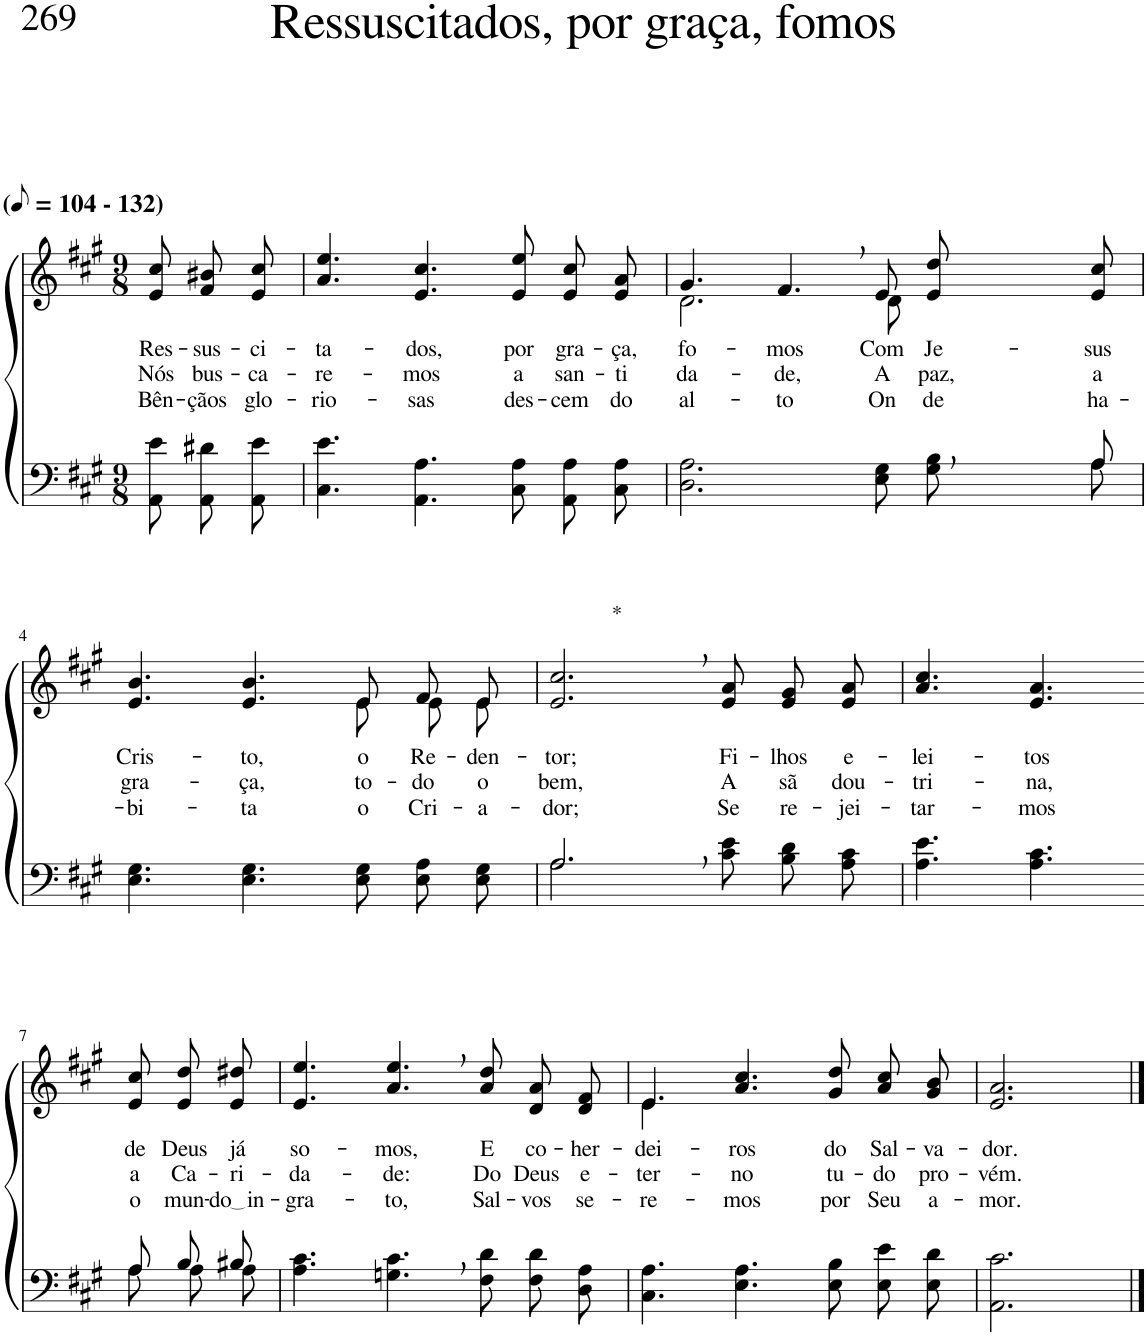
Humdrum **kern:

**kern	**kern	**text	**text	**text
*part2	*part1	*part1	*part1	*part1
*staff2	*staff1	*staff1	*staff1	*staff1
*I"Parte III e IV	*I"Parte I e II	*	*	*
*clefF4	*clefG2	*	*	*
*Trd1c2	*Trd1c2	*	*	*
*k[f#c#g#]	*k[f#c#g#]	*	*	*
*M9/8	*M9/8	*	*	*
*MM52	*MM52	*	*	*
=1	=1	=1	=1	=1
!	!LO:TX:a:B:t=(	!	!	!
!	!LO:TX:a:B:t=- 132)	!	!	!
!	!	!LO:LY:b	!LO:LY:b	!LO:LY:b
8AA\ 8e\L	8e/ 8cc#/L	Res-	Nós	Bên-
!	!	!LO:LY:b	!LO:LY:b	!LO:LY:b
8AA\ 8d#X\	8f#/ 8b#X/	-sus-	bus-	-çãos
!	!	!LO:LY:b	!LO:LY:b	!LO:LY:b
8AA\ 8e\J	8e/ 8cc#/J	-ci-	-ca-	glo-
=2	=2	=2	=2	=2
!	!	!LO:LY:b	!LO:LY:b	!LO:LY:b
4.C#\ 4.e\	4.a/ 4.ee/	-ta-	-re-	-rio-
!	!	!LO:LY:b	!LO:LY:b	!LO:LY:b
4.AA\ 4.A\	4.e/ 4.cc#/	-dos,	-mos	-sas
!	!	!LO:LY:b	!LO:LY:b	!LO:LY:b
8C#\ 8A\L	8e/ 8ee/L	por	a	des-
!	!	!LO:LY:b	!LO:LY:b	!LO:LY:b
8AA\ 8A\	8e/ 8cc#/	gra-	san-	-cem
!	!	!LO:LY:b	!LO:LY:b	!LO:LY:b
8C#\ 8A\J	8e/ 8a/J	-ça,	-ti-	do
=3	=3	=3	=3	=3
*^	*^	*	*	*
!	!	!	!	!LO:LY:b	!LO:LY:b	!LO:LY:b
1ryy	2.D\ 2.A\	4.g#/	2.d\	fo-	-da-	al-
!	!	!	!	!LO:LY:b	!LO:LY:b	!LO:LY:b
.	.	4.f#,/	.	-mos	de,	-to
!	!	!	!	!LO:LY:b	!LO:LY:b	!LO:LY:b
.	8E\ 8G#\L	8e/L	8d\	Com	-A	On-
!	!	!	!	!LO:LY:b	!LO:LY:b	!LO:LY:b
.	8G#\ 8B\	8e/ 8dd/	4ryy	Je-	paz,	-de
!	!	!	!	!LO:LY:b	!LO:LY:b	!LO:LY:b
8A/	8A\J	8e/ 8cc#/J	.	-sus	a	ha-
!!LO:LB:g=z	!!
=4	=4	=4	=4	=4	=4	=4
!	!	!	!	!LO:LY:b	!LO:LY:b	!LO:LY:b
*v	*v	*	*	*	*	*
4.E\ 4.G#\	4.e/ 4.b/	2.ryy	Cris-	gra-	-bi-
!	!	!	!LO:LY:b	!LO:LY:b	!LO:LY:b
4.E\ 4.G#\	4.e/ 4.b/	.	-to,	-ça,	-ta
!	!	!	!LO:LY:b	!LO:LY:b	!LO:LY:b
8E\ 8G#\L	8e/L	8e\L	o	to-	o
!	!	!	!LO:LY:b	!LO:LY:b	!LO:LY:b
8E\ 8A\	8f#/	8e\	Re-	-do	Cri-
!	!	!	!LO:LY:b	!LO:LY:b	!LO:LY:b
8E\ 8G#\J	8e/J	8e\J	-den-	o	-a-
=5	=5	=5	=5	=5	=5
*^	*	*	*	*	*
!	!	!LO:TX:a:t=*	!	!	!	!
!	!	!	!	!LO:LY:b	!LO:LY:b	!LO:LY:b
*	*	*v	*v	*	*	*
2.A,\	2.A/	2.e/, 2.cc#/,	-tor;	bem,	-dor;
!	!	!	!LO:LY:b	!LO:LY:b	!LO:LY:b
8c#\ 8e\L	4.ryy	8e/ 8a/L	Fi-	A	Se
!	!	!	!LO:LY:b	!LO:LY:b	!LO:LY:b
8B\ 8d\	.	8e/ 8g#/	-lhos	sã	re-
!	!	!	!LO:LY:b	!LO:LY:b	!LO:LY:b
8A\ 8c#\J	.	8e/ 8a/J	e-	dou-	-jei-
*v	*v	*	*	*	*
=6	=6	=6	=6	=6
!	!	!LO:LY:b	!LO:LY:b	!LO:LY:b
4.A\ 4.e\	4.a/ 4.cc#/	-lei-	-tri-	-tar-
!	!	!LO:LY:b	!LO:LY:b	!LO:LY:b
4.A\ 4.c#\	4.e/ 4.a/	-tos	-na,	-mos
!!LO:LB:g=z
=7-	=7-	=7-	=7-	=7-
*^	*	*	*	*
!	!	!	!LO:LY:b	!LO:LY:b	!LO:LY:b
8A/L	8A\L	8e/ 8cc#/L	de	a	o
!	!	!	!LO:LY:b	!LO:LY:b	!LO:LY:b
8B/	8A\	8e/ 8dd/	Deus	Ca-	mun-
!	!	!	!LO:LY:b	!LO:LY:b	!LO:LY:b
8B#X/J	8A\J	8e/ 8dd#X/J	já	-ri-	do in
=8	=8	=8	=8	=8	=8
!	!	!	!LO:LY:b	!LO:LY:b	!LO:LY:b
*v	*v	*	*	*	*
4.A\ 4.c#\	4.e/ 4.ee/	so-	-da-	-gra-
!	!	!LO:LY:b	!LO:LY:b	!LO:LY:b
4.Gn\, 4.c#\,	4.a/, 4.ee/,	-mos,	-de:	-to,
!	!	!LO:LY:b	!LO:LY:b	!LO:LY:b
8F#\ 8d\L	8a/ 8dd/L	E	Do	Sal-
!	!	!LO:LY:b	!LO:LY:b	!LO:LY:b
8F#\ 8d\	8d/ 8a/	co-	Deus	-vos
!	!	!LO:LY:b	!LO:LY:b	!LO:LY:b
8D\ 8A\J	8d/ 8f#/J	-her-	e-	se-
=9	=9	=9	=9	=9
!	!	!LO:LY:b	!LO:LY:b	!LO:LY:b
*	*^	*	*	*
4.C#\ 4.A\	4.e/	4.e\	-dei-	-ter-	-re-
!	!	!	!LO:LY:b	!LO:LY:b	!LO:LY:b
4.E\ 4.A\	4.a/ 4.cc#/	2.ryy	-ros	-no	-mos
!	!	!	!LO:LY:b	!LO:LY:b	!LO:LY:b
8E\ 8B\L	8g#/ 8dd/L	.	do	tu-	por
!	!	!	!LO:LY:b	!LO:LY:b	!LO:LY:b
8E\ 8e\	8a/ 8cc#/	.	Sal-	-do	Seu
!	!	!	!LO:LY:b	!LO:LY:b	!LO:LY:b
8E\ 8d\J	8g#/ 8b/J	.	-va-	pro-	a-
*	*v	*v	*	*	*
=10	=10	=10	=10	=10
!	!	!LO:LY:b	!LO:LY:b	!LO:LY:b
2.AA\ 2.c#\	2.e/ 2.a/	-dor.	-vém.	-mor.
==	==	==	==	==
*-	*-	*-	*-	*-
